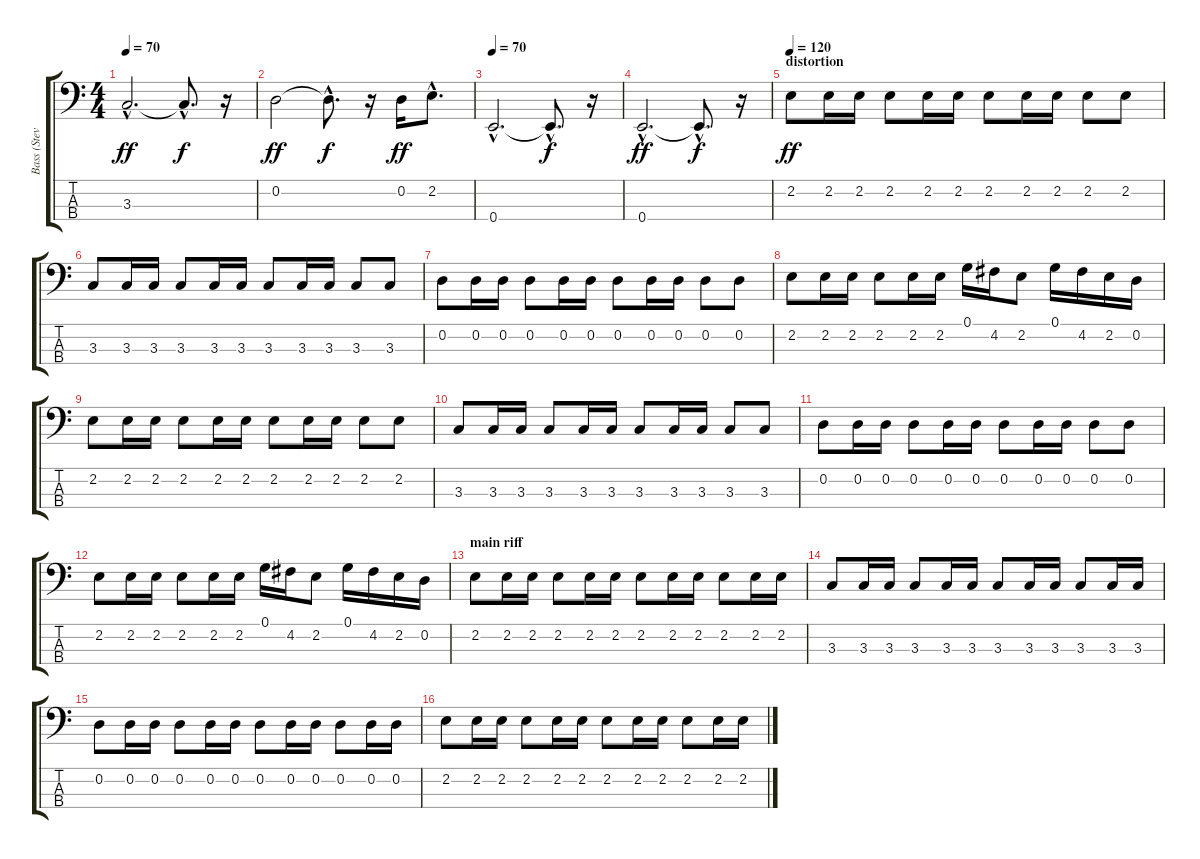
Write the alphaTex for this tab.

\track ("Bass (Steve)" "Bass (Stev") {instrument electricbassfinger}
\staff {score tabs}
\tuning (G2 D2 A1 E1) {hide}
\ts (4 4)
\tempo 70
\clef f4
\ks c
3.3{hac}.2{d dy ff} 3.3{hac t}.8{d dy f} r.16 |
0.2.2{dy ff} 0.2{hac t}.8{d dy f} r.16 0.2.16{dy ff} 2.2{hac}.8{d} |
\tempo 70
0.4{hac}.2{d} 0.4{hac t}.8{d dy f} r.16 |
0.4{hac}.2{d dy ff} 0.4{hac t}.8{d dy f} r.16 |
\section ("" "distortion")
\tempo 120
2.2.8{dy ff instrument electricbassfinger} 2.2.16 2.2.16 2.2.8 2.2.16 2.2.16 2.2.8 2.2.16 2.2.16 2.2.8 2.2.8 |
3.3.8 3.3.16 3.3.16 3.3.8 3.3.16 3.3.16 3.3.8 3.3.16 3.3.16 3.3.8 3.3.8 |
0.2.8 0.2.16 0.2.16 0.2.8 0.2.16 0.2.16 0.2.8 0.2.16 0.2.16 0.2.8 0.2.8 |
2.2.8 2.2.16 2.2.16 2.2.8 2.2.16 2.2.16 0.1.16 4.2.16 2.2.8 0.1.16 4.2.16 2.2.16 0.2.16 |
2.2.8 2.2.16 2.2.16 2.2.8 2.2.16 2.2.16 2.2.8 2.2.16 2.2.16 2.2.8 2.2.8 |
3.3.8 3.3.16 3.3.16 3.3.8 3.3.16 3.3.16 3.3.8 3.3.16 3.3.16 3.3.8 3.3.8 |
0.2.8 0.2.16 0.2.16 0.2.8 0.2.16 0.2.16 0.2.8 0.2.16 0.2.16 0.2.8 0.2.8 |
2.2.8 2.2.16 2.2.16 2.2.8 2.2.16 2.2.16 0.1.16 4.2.16 2.2.8 0.1.16 4.2.16 2.2.16 0.2.16 |
\section ("" "main riff")
2.2.8 2.2.16 2.2.16 2.2.8 2.2.16 2.2.16 2.2.8 2.2.16 2.2.16 2.2.8 2.2.16 2.2.16 |
3.3.8 3.3.16 3.3.16 3.3.8 3.3.16 3.3.16 3.3.8 3.3.16 3.3.16 3.3.8 3.3.16 3.3.16 |
0.2.8 0.2.16 0.2.16 0.2.8 0.2.16 0.2.16 0.2.8 0.2.16 0.2.16 0.2.8 0.2.16 0.2.16 |
2.2.8 2.2.16 2.2.16 2.2.8 2.2.16 2.2.16 2.2.8 2.2.16 2.2.16 2.2.8 2.2.16 2.2.16
